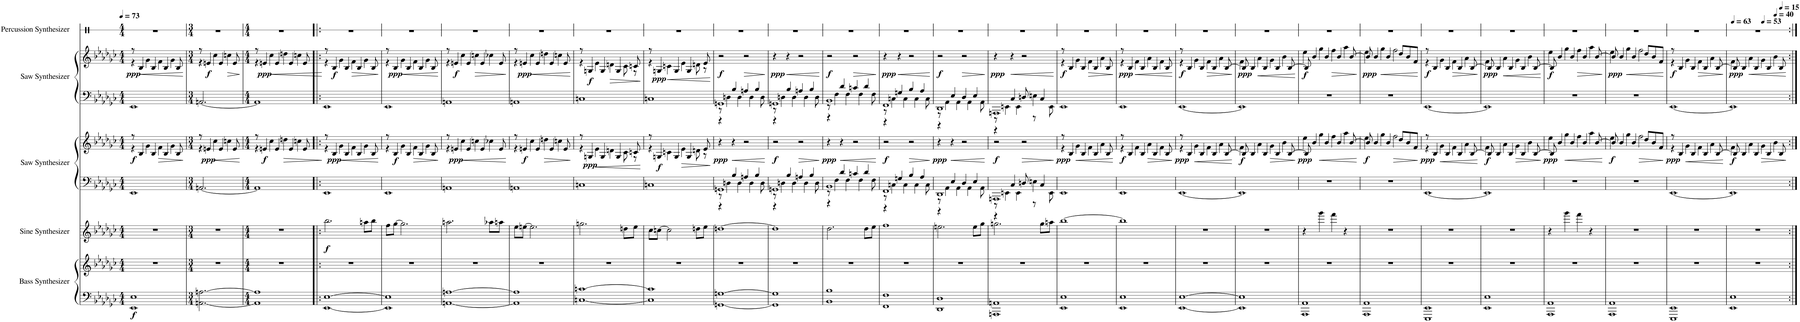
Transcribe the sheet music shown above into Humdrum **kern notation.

**kern	**kern	**dynam	**kern	**dynam	**kern	**kern	**dynam	**kern	**kern	**dynam	**kern
*part5	*part5	*part5	*part4	*part4	*part3	*part3	*part3	*part2	*part2	*part2	*part1
*staff8	*staff7	*staff7/8	*staff6	*staff6	*staff5	*staff4	*staff4/5	*staff3	*staff2	*staff2/3	*staff1
*I"Bass Synthesizer	*	*	*I"Sine Synthesizer	*	*I"Saw Synthesizer	*	*	*I"Saw Synthesizer	*	*	*I"Percussion Synthesizer
*I'Synth.	*	*	*I'Synth.	*	*I'Synth.	*	*	*I'Synth.	*	*	*I'Perc. Syn.
*	*	*	*	*	*	*	*	*	*	*	*stria1
*clefF4	*clefG2	*	*clefG2	*	*clefF4	*clefG2	*	*clefF4	*clefG2	*	*clefX
*k[b-e-a-d-g-c-]	*k[b-e-a-d-g-c-]	*	*k[b-e-a-d-g-c-]	*	*k[b-e-a-d-g-c-]	*k[b-e-a-d-g-c-]	*	*k[b-e-a-d-g-c-]	*k[b-e-a-d-g-c-]	*	*k[]
*M4/4	*M4/4	*	*M4/4	*	*M4/4	*M4/4	*	*M4/4	*M4/4	*	*M4/4
*MM73	*MM73	*	*MM73	*	*MM73	*MM73	*	*MM73	*MM73	*	*MM73
=1	=1	=1	=1	=1	=1	=1	=1	=1	=1	=1	=1
*	*	*	*	*	*	*^	*	*	*^	*	*
!	!	!LO:DY:b=2	!	!	!	!	!	!LO:DY:b	!	!	!	!LO:DY:b	!
1EE- 1E-	1r	f	1r	.	1EE-	8r	4r	f	1EE-	8r	4r	ppp	1r
!	!	!	!	!	!	!	!	!	!	!	!	!LO:HP:b	!
.	.	.	.	.	.	4B-/	.	.	.	4B-/	.	<	.
.	.	.	.	.	.	.	4g-\	.	.	.	4g-\	.	.
.	.	.	.	.	.	4B-/	.	.	.	4B-/	.	.	.
!	!	!	!	!	!	!	!	!LO:HP:b	!	!	!	!	!
.	.	.	.	.	.	.	4f\	>	.	.	4f\	.	.
.	.	.	.	.	.	4B-/	.	.	.	4B-/	.	.	.
.	.	.	.	.	.	.	4g-\	.	.	.	4g-\	.	.
.	.	.	.	.	.	8B-/	.	.	.	8B-/	.	.	.
*	*	*	*	*	*	*v	*v	*	*	*v	*v	*	*
.	.	.	.	.	.	.	.	.	.	[ [	.
=2	=2	=2	=2	=2	=2	=2	=2	=2	=2	=2	=2
*M3/4	*M3/4	*	*M3/4	*	*M3/4	*M3/4	*	*M3/4	*M3/4	*	*M3/4
*	*	*	*	*	*	*^	*	*	*^	*	*
[2.AAn\ [2.An\	2.r	.	2.r	.	[2.AAn/	8r	4r	.	[2.AAn/	8r	4r	.	2.r
!	!	!	!	!	!	!	!	!LO:DY:b	!	!	!	!LO:DY:b	!
.	.	.	.	.	.	4en/	.	ppp	.	4en/	.	f	.
!	!	!	!	!	!	!	!	!LO:HP:b	!	!	!	!	!
.	.	.	.	.	.	.	4cc-\	<	.	.	4cc-\	.	.
.	.	.	.	.	.	4e/	.	.	.	4e/	.	.	.
!	!	!	!	!	!	!	!	!	!	!	!	!LO:HP:b	!
.	.	.	.	.	.	.	4ccn\	.	.	.	4ccn\	>	.
.	.	.	.	.	.	8e/	.	.	.	8e/	.	.	.
*	*	*	*	*	*	*v	*v	*	*	*v	*v	*	*
.	.	.	.	.	.	.	]	.	.	.	.
=3	=3	=3	=3	=3	=3	=3	=3	=3	=3	=3	=3
*M4/4	*M4/4	*	*M4/4	*	*M4/4	*M4/4	*	*M4/4	*M4/4	*	*M4/4
*	*	*	*	*	*	*^	*	*	*^	*	*
1AA] 1A]	1r	.	1r	.	1AA]	8r	4r	.	1AA]	8r	4r	.	1r
!	!	!	!	!	!	!	!	!LO:DY:b	!	!	!	!LO:DY:b	!
.	.	.	.	.	.	4en/	.	f	.	4en/	.	ppp	.
!	!	!	!	!	!	!	!	!	!	!	!	!LO:HP:b	!
.	.	.	.	.	.	.	4cc-\	.	.	.	4cc-\	<	.
.	.	.	.	.	.	4e/	.	.	.	4e/	.	.	.
!	!	!	!	!	!	!	!	!LO:HP:b	!	!	!	!	!
.	.	.	.	.	.	.	4ddn\	>	.	.	4ddn\	.	.
.	.	.	.	.	.	4e/	.	.	.	4e/	.	.	.
.	.	.	.	.	.	.	4ccn\	.	.	.	4ccn\	.	.
.	.	.	.	.	.	8e/	.	.	.	8e/	.	.	.
*	*	*	*	*	*	*v	*v	*	*	*v	*v	*	*
.	.	.	.	.	.	.	[	.	.	]	.
=4!|:	=4!|:	=4!|:	=4!|:	=4!|:	=4!|:	=4!|:	=4!|:	=4!|:	=4!|:	=4!|:	=4!|:
*	*	*	*	*	*	*^	*	*	*^	*	*
!	!	!	!	!LO:DY:b	!	!	!	!	!	!	!	!	!
[1EE- [1E-	1r	.	2.bb-\	f	1EE-	8r	4r	.	1EE-	8r	4r	.	1r
!	!	!	!	!	!	!	!	!LO:DY:b	!	!	!	!LO:DY:b	!
.	.	.	.	.	.	4B-/	.	ppp	.	4B-/	.	f	.
!	!	!	!	!	!	!	!	!LO:HP:b	!	!	!	!	!
.	.	.	.	.	.	.	4g-\	<	.	.	4g-\	.	.
.	.	.	.	.	.	4B-/	.	.	.	4B-/	.	.	.
!	!	!	!	!	!	!	!	!	!	!	!	!LO:HP:b	!
.	.	.	.	.	.	.	4f\	.	.	.	4f\	>	.
.	.	.	.	.	.	4B-/	.	.	.	4B-/	.	.	.
.	.	.	8aan\L	.	.	.	4g-\	.	.	.	4g-\	.	.
.	.	.	8bb-\J	.	.	8B-/	.	.	.	8B-/	.	.	.
*	*	*	*	*	*	*v	*v	*	*	*v	*v	*	*
.	.	.	.	.	.	.	]	.	.	[	.
=5	=5	=5	=5	=5	=5	=5	=5	=5	=5	=5	=5
*	*	*	*	*	*	*^	*	*	*^	*	*
1EE-] 1E-]	1r	.	8ff\L	.	1EE-	8r	4r	.	1EE-	8r	4r	.	1r
!	!	!	!	!	!	!	!	!LO:DY:b	!	!	!	!LO:DY:b	!
.	.	.	[8gg-\J	.	.	4B-/	.	f	.	4B-/	.	ppp	.
!	!	!	!	!	!	!	!	!	!	!	!	!LO:HP:b	!
.	.	.	2.gg-\]	.	.	.	4g-\	.	.	.	4g-\	<	.
.	.	.	.	.	.	4B-/	.	.	.	4B-/	.	.	.
!	!	!	!	!	!	!	!	!LO:HP:b	!	!	!	!	!
.	.	.	.	.	.	.	4f\	>	.	.	4f\	.	.
.	.	.	.	.	.	4B-/	.	.	.	4B-/	.	.	.
.	.	.	.	.	.	.	4g-\	.	.	.	4g-\	.	.
.	.	.	.	.	.	8B-/	.	.	.	8B-/	.	.	.
*	*	*	*	*	*	*v	*v	*	*	*v	*v	*	*
.	.	.	.	.	.	.	[	.	.	]	.
=6	=6	=6	=6	=6	=6	=6	=6	=6	=6	=6	=6
*	*	*	*	*	*	*^	*	*	*^	*	*
[1AAn [1An	1r	.	2.aan\	.	1AAn	8r	4r	.	1AAn	8r	4r	.	1r
!	!	!	!	!	!	!	!	!LO:DY:b	!	!	!	!LO:DY:b	!
.	.	.	.	.	.	4en/	.	ppp	.	4en/	.	f	.
!	!	!	!	!	!	!	!	!LO:HP:b	!	!	!	!	!
.	.	.	.	.	.	.	4cc-\	<	.	.	4cc-\	.	.
.	.	.	.	.	.	4e/	.	.	.	4e/	.	.	.
!	!	!	!	!	!	!	!	!	!	!	!	!LO:HP:b	!
.	.	.	.	.	.	.	4ccn\	.	.	.	4ccn\	>	.
.	.	.	.	.	.	4e/	.	.	.	4e/	.	.	.
.	.	.	8aa-X\L	.	.	.	4cc-X\	.	.	.	4cc-X\	.	.
.	.	.	8aan\J	.	.	8e/	.	.	.	8e/	.	.	.
*	*	*	*	*	*	*v	*v	*	*	*v	*v	*	*
.	.	.	.	.	.	.	]	.	.	[	.
=7	=7	=7	=7	=7	=7	=7	=7	=7	=7	=7	=7
*	*	*	*	*	*	*^	*	*	*^	*	*
1AA] 1A]	1r	.	8ee-\L	.	1AAn	8r	4r	.	1AAn	8r	4r	.	1r
!	!	!	!	!	!	!	!	!LO:DY:b	!	!	!	!LO:DY:b	!
.	.	.	[8een\J	.	.	4en/	.	f	.	4en/	.	ppp	.
!	!	!	!	!	!	!	!	!	!	!	!	!LO:HP:b	!
.	.	.	2.ee\]	.	.	.	4cc-\	.	.	.	4cc-\	<	.
.	.	.	.	.	.	4e/	.	.	.	4e/	.	.	.
!	!	!	!	!	!	!	!	!LO:HP:b	!	!	!	!	!
.	.	.	.	.	.	.	4ddn\	>	.	.	4ddn\	.	.
.	.	.	.	.	.	4e/	.	.	.	4e/	.	.	.
.	.	.	.	.	.	.	4ccn\	.	.	.	4ccn\	.	.
.	.	.	.	.	.	8e/	.	.	.	8e/	.	.	.
*	*	*	*	*	*	*v	*v	*	*	*v	*v	*	*
.	.	.	.	.	.	.	[	.	.	]	.
=8	=8	=8	=8	=8	=8	=8	=8	=8	=8	=8	=8
*	*	*	*	*	*	*^	*	*	*^	*	*
[1Cn [1cn	1r	.	2.ggn\	.	1Cn	8r	4r	.	1Cn	8r	4r	.	1r
!	!	!	!	!	!	!	!	!LO:DY:b	!	!	!	!LO:DY:b	!
.	.	.	.	.	.	4Gn/	.	ppp	.	4Gn/	.	f	.
!	!	!	!	!	!	!	!	!LO:HP:b	!	!	!	!	!
.	.	.	.	.	.	.	4e-\	<	.	.	4e-\	.	.
.	.	.	.	.	.	4G/	.	.	.	4G/	.	.	.
!	!	!	!	!	!	!	!	!	!	!	!	!LO:HP:b	!
.	.	.	.	.	.	.	4dn\	.	.	.	4dn\	>	.
.	.	.	.	.	.	4G/	.	.	.	4G/	.	.	.
.	.	.	8ddn\L	.	.	.	8c-\	.	.	.	8c-\	.	.
.	.	.	8ee-\J	.	.	8cn/	8r	.	.	8cn/	8r	.	.
*	*	*	*	*	*	*v	*v	*	*	*v	*v	*	*
.	.	.	.	.	.	.	]	.	.	[	.
=9	=9	=9	=9	=9	=9	=9	=9	=9	=9	=9	=9
*	*	*	*	*	*	*^	*	*	*^	*	*
1C] 1c]	1r	.	8cc-\L	.	1Cn	8r	4r	.	1Cn	8r	4r	.	1r
!	!	!	!	!	!	!	!	!LO:DY:b	!	!	!	!LO:DY:b	!
.	.	.	[8ccn\J	.	.	4Gn/	.	f	.	4Gn/	.	ppp	.
!	!	!	!	!	!	!	!	!	!	!	!	!LO:HP:b	!
.	.	.	2cc\]	.	.	.	4cn\	.	.	.	4cn\	<	.
.	.	.	.	.	.	4G/	.	.	.	4G/	.	.	.
!	!	!	!	!	!	!	!	!LO:HP:b	!	!	!	!	!
.	.	.	.	.	.	.	4e-\	>	.	.	4e-\	.	.
.	.	.	.	.	.	4G/	.	.	.	4G/	.	.	.
.	.	.	8ddn\L	.	.	.	8dn\	.	.	.	8dn\	.	.
.	.	.	8ee-\J	.	.	8e-/	8r	.	.	8e-/	8r	.	.
*	*	*	*	*	*	*v	*v	*	*	*v	*v	*	*
.	.	.	.	.	.	.	[	.	.	]	.
=10	=10	=10	=10	=10	=10	=10	=10	=10	=10	=10	=10
*	*	*	*	*	*^	*	*	*^	*	*	*
*	*	*	*	*	*	*^	*	*	*	*^	*	*	*
!	!	!	!	!	!	!	!	!	!LO:DY:b	!	!	!	!	!LO:DY:b	!
[1GGn [1Gn	1r	.	[1ddn	.	1GGn	8r	4r	4r	ppp	1GGn	8r	4r	2r	f	1r
.	.	.	.	.	.	4Dn\	.	.	.	.	4Dn\	.	.	.	.
!	!	!	!	!	!	!	!	!	!LO:HP:b	!	!	!	!	!	!
.	.	.	.	.	.	.	4B-/	4r	<	.	.	4B-/	.	.	.
.	.	.	.	.	.	4D\	.	.	.	.	4D\	.	.	.	.
!	!	!	!	!	!	!	!	!	!	!	!	!	!	!LO:HP:b	!
.	.	.	.	.	.	.	4An/	2r	.	.	.	4An/	2r	>	.
.	.	.	.	.	.	4D\	.	.	.	.	4D\	.	.	.	.
.	.	.	.	.	.	.	4B-/	.	.	.	.	4B-/	.	.	.
.	.	.	.	.	.	8D\	.	.	.	.	8D\	.	.	.	.
*	*	*	*	*	*v	*v	*v	*	*	*v	*v	*v	*	*	*
.	.	.	.	.	.	.	]	.	.	[	.
=11	=11	=11	=11	=11	=11	=11	=11	=11	=11	=11	=11
*	*	*	*	*	*^	*	*	*^	*	*	*
*	*	*	*	*	*	*^	*	*	*	*^	*	*	*
!	!	!	!	!	!	!	!	!	!LO:DY:b	!	!	!	!	!LO:DY:b	!
1GG] 1G]	1r	.	1dd]	.	1GGn	8r	4r	2r	f	1GGn	8r	4r	4r	ppp	1r
.	.	.	.	.	.	4Dn\	.	.	.	.	4Dn\	.	.	.	.
!	!	!	!	!	!	!	!	!	!	!	!	!	!	!LO:HP:b	!
.	.	.	.	.	.	.	4B-/	.	.	.	.	4B-/	4r	<	.
.	.	.	.	.	.	4D\	.	.	.	.	4D\	.	.	.	.
!	!	!	!	!	!	!	!	!	!LO:HP:b	!	!	!	!	!	!
.	.	.	.	.	.	.	4An/	2r	>	.	.	4An/	2r	.	.
.	.	.	.	.	.	4D\	.	.	.	.	4D\	.	.	.	.
.	.	.	.	.	.	.	4B-/	.	.	.	.	4B-/	.	.	.
.	.	.	.	.	.	8D\	.	.	.	.	8D\	.	.	.	.
*	*	*	*	*	*v	*v	*v	*	*	*v	*v	*v	*	*	*
.	.	.	.	.	.	.	[	.	.	]	.
=12	=12	=12	=12	=12	=12	=12	=12	=12	=12	=12	=12
*	*	*	*	*	*^	*	*	*^	*	*	*
*	*	*	*	*	*	*^	*	*	*	*^	*	*	*
!	!	!	!	!	!	!	!	!	!LO:DY:b	!	!	!	!	!LO:DY:b	!
1BB- 1B-	1r	.	2.dd-\	.	1BB-	8r	4r	4r	ppp	1BB-	8r	4r	2r	f	1r
.	.	.	.	.	.	4F\	.	.	.	.	4F\	.	.	.	.
!	!	!	!	!	!	!	!	!	!LO:HP:b	!	!	!	!	!	!
.	.	.	.	.	.	.	4d-/	4r	<	.	.	4d-/	.	.	.
.	.	.	.	.	.	4F\	.	.	.	.	4F\	.	.	.	.
!	!	!	!	!	!	!	!	!	!	!	!	!	!	!LO:HP:b	!
.	.	.	.	.	.	.	4cn/	2r	.	.	.	4cn/	2r	>	.
.	.	.	.	.	.	4F\	.	.	.	.	4F\	.	.	.	.
.	.	.	8dd-\L	.	.	.	4d-/	.	.	.	.	4d-/	.	.	.
.	.	.	8ee-\J	.	.	8F\	.	.	.	.	8F\	.	.	.	.
*	*	*	*	*	*v	*v	*v	*	*	*v	*v	*v	*	*	*
.	.	.	.	.	.	.	]	.	.	[	.
=13	=13	=13	=13	=13	=13	=13	=13	=13	=13	=13	=13
*	*	*	*	*	*^	*	*	*^	*	*	*
*	*	*	*	*	*	*^	*	*	*	*^	*	*	*
!	!	!	!	!	!	!	!	!	!LO:DY:b	!	!	!	!	!LO:DY:b	!
1FF 1F	1r	.	1ff	.	1FF	8r	4r	2r	f	1FF	8r	4r	4r	ppp	1r
.	.	.	.	.	.	4Cn\	.	.	.	.	4Cn\	.	.	.	.
!	!	!	!	!	!	!	!	!	!	!	!	!	!	!LO:HP:b	!
.	.	.	.	.	.	.	4Gn/	.	.	.	.	4Gn/	4r	<	.
.	.	.	.	.	.	4C\	.	.	.	.	4C\	.	.	.	.
!	!	!	!	!	!	!	!	!	!LO:HP:b	!	!	!	!	!	!
.	.	.	.	.	.	.	4B-/	2r	>	.	.	4B-/	2r	.	.
.	.	.	.	.	.	4C\	.	.	.	.	4C\	.	.	.	.
.	.	.	.	.	.	.	4A-/	.	.	.	.	4A-/	.	.	.
.	.	.	.	.	.	8C\	.	.	.	.	8C\	.	.	.	.
*	*	*	*	*	*v	*v	*v	*	*	*v	*v	*v	*	*	*
.	.	.	.	.	.	.	[	.	.	]	.
=14	=14	=14	=14	=14	=14	=14	=14	=14	=14	=14	=14
*	*	*	*	*	*^	*	*	*^	*	*	*
*	*	*	*	*	*	*^	*	*	*	*^	*	*	*
!	!	!	!	!	!	!	!	!	!LO:DY:b	!	!	!	!	!LO:DY:b	!
1DD- 1D-	1r	.	2.een\	.	1DD-	8r	4r	4r	ppp	1DD-	8r	4r	2r	f	1r
.	.	.	.	.	.	4AA-\	.	.	.	.	4AA-\	.	.	.	.
!	!	!	!	!	!	!	!	!	!LO:HP:b	!	!	!	!	!	!
.	.	.	.	.	.	.	4E-/	4r	<	.	.	4E-/	.	.	.
.	.	.	.	.	.	4AA-\	.	.	.	.	4AA-\	.	.	.	.
!	!	!	!	!	!	!	!	!	!	!	!	!	!	!LO:HP:b	!
.	.	.	.	.	.	.	4D-/	2r	.	.	.	4D-/	2r	>	.
.	.	.	.	.	.	4AA-\	.	.	.	.	4AA-\	.	.	.	.
.	.	.	8ee\L	.	.	.	4E-/	.	.	.	.	4E-/	.	.	.
.	.	.	8gg-\J	.	.	8AA-\	.	.	.	.	8AA-\	.	.	.	.
*	*	*	*	*	*v	*v	*v	*	*	*v	*v	*v	*	*	*
.	.	.	.	.	.	.	]	.	.	[	.
=15	=15	=15	=15	=15	=15	=15	=15	=15	=15	=15	=15
*	*	*	*	*	*^	*	*	*^	*	*	*
*	*	*	*	*	*	*^	*	*	*	*^	*	*	*
!	!	!	!	!	!	!	!	!	!LO:DY:b	!	!	!	!	!LO:DY:b	!
1AAAn 1AAn	1r	.	2.ggn\	.	1AAAn	8r	4r	2r	f	1AAAn	8r	4r	4r	ppp	1r
.	.	.	.	.	.	4EEn\	.	.	.	.	4EEn\	.	.	.	.
!	!	!	!	!	!	!	!	!	!	!	!	!	!	!LO:HP:b	!
.	.	.	.	.	.	.	4C-/	.	.	.	.	4C-/	4r	<	.
.	.	.	.	.	.	4EE\	.	.	.	.	4EE\	.	.	.	.
!	!	!	!	!	!	!	!	!	!LO:HP:b	!	!	!	!	!	!
.	.	.	.	.	.	.	8Dn/	2r	>	.	.	8Dn/	2r	.	.
.	.	.	.	.	.	4En\	8r	.	.	.	4En\	8r	.	.	.
.	.	.	8gg\L	.	.	.	4C-/	.	.	.	.	4C-/	.	.	.
.	.	.	8aan\J	.	.	8EE\	.	.	.	.	8EE\	.	.	.	.
*	*	*	*	*	*v	*v	*v	*	*	*v	*v	*v	*	*	*
.	.	.	.	.	.	.	[	.	.	]	.
=16	=16	=16	=16	=16	=16	=16	=16	=16	=16	=16	=16
*	*	*	*	*	*	*^	*	*	*^	*	*
!	!	!	!	!	!	!	!	!LO:DY:b	!	!	!	!LO:DY:b	!
1EE- 1E-	1r	.	[1bb-	.	1EE-	8r	4r	ppp	1EE-	8r	4r	f	1r
.	.	.	.	.	.	4B-/	.	.	.	4B-/	.	.	.
!	!	!	!	!	!	!	!	!LO:HP:b	!	!	!	!	!
.	.	.	.	.	.	.	4g-\	<	.	.	4g-\	.	.
.	.	.	.	.	.	4B-/	.	.	.	4B-/	.	.	.
!	!	!	!	!	!	!	!	!	!	!	!	!LO:HP:b	!
.	.	.	.	.	.	.	4f\	.	.	.	4f\	>	.
.	.	.	.	.	.	4B-/	.	.	.	4B-/	.	.	.
.	.	.	.	.	.	.	4a-\	.	.	.	4a-\	.	.
.	.	.	.	.	.	8B-/	.	.	.	8B-/	.	.	.
*	*	*	*	*	*	*v	*v	*	*	*v	*v	*	*
.	.	.	.	.	.	.	]	.	.	[	.
=17	=17	=17	=17	=17	=17	=17	=17	=17	=17	=17	=17
*	*	*	*	*	*	*^	*	*	*^	*	*
!	!	!	!	!	!	!	!	!LO:DY:b	!	!	!	!LO:DY:b	!
1EE- 1E-	1r	.	1bb-]	.	1EE-	8r	4r	f	1EE-	8r	4r	ppp	1r
.	.	.	.	.	.	4B-/	.	.	.	4B-/	.	.	.
!	!	!	!	!	!	!	!	!	!	!	!	!LO:HP:b	!
.	.	.	.	.	.	.	4f\	.	.	.	4f\	<	.
.	.	.	.	.	.	4B-/	.	.	.	4B-/	.	.	.
!	!	!	!	!	!	!	!	!LO:HP:b	!	!	!	!	!
.	.	.	.	.	.	.	4a-\	>	.	.	4a-\	.	.
.	.	.	.	.	.	4B-/	.	.	.	4B-/	.	.	.
.	.	.	.	.	.	.	4f\	.	.	.	4f\	.	.
.	.	.	.	.	.	8B-/	.	.	.	8B-/	.	.	.
*	*	*	*	*	*	*v	*v	*	*	*v	*v	*	*
.	.	.	.	.	.	.	[	.	.	]	.
=18	=18	=18	=18	=18	=18	=18	=18	=18	=18	=18	=18
*	*	*	*	*	*	*^	*	*	*^	*	*
!	!	!	!	!	!	!	!	!LO:DY:b	!	!	!	!LO:DY:b	!
[1EE- [1E-	1r	.	1r	.	[1EE-	8r	4r	ppp	[1EE-	8r	4r	f	1r
.	.	.	.	.	.	4B-/	.	.	.	4B-/	.	.	.
!	!	!	!	!	!	!	!	!LO:HP:b	!	!	!	!	!
.	.	.	.	.	.	.	4g-\	<	.	.	4g-\	.	.
.	.	.	.	.	.	4B-/	.	.	.	4B-/	.	.	.
!	!	!	!	!	!	!	!	!	!	!	!	!LO:HP:b	!
.	.	.	.	.	.	.	4f\	.	.	.	4f\	>	.
.	.	.	.	.	.	4B-/	.	.	.	4B-/	.	.	.
.	.	.	.	.	.	.	4a-\	.	.	.	4a-\	.	.
.	.	.	.	.	.	[8B-/	.	.	.	[8B-/	.	.	.
*	*	*	*	*	*	*v	*v	*	*	*v	*v	*	*
.	.	.	.	.	.	.	]	.	.	[	.
=19	=19	=19	=19	=19	=19	=19	=19	=19	=19	=19	=19
*	*	*	*	*	*	*^	*	*	*^	*	*
!	!	!	!	!	!	!	!	!LO:DY:b	!	!	!	!LO:DY:b	!
1EE-] 1E-]	1r	.	1r	.	1EE-]	8B-/]	4f\	f	1EE-]	8B-/]	4f\	ppp	1r
.	.	.	.	.	.	4B-/	.	.	.	4B-/	.	.	.
!	!	!	!	!	!	!	!	!	!	!	!	!LO:HP:b	!
.	.	.	.	.	.	.	4a-\	.	.	.	4a-\	<	.
.	.	.	.	.	.	4B-/	.	.	.	4B-/	.	.	.
!	!	!	!	!	!	!	!	!LO:HP:b	!	!	!	!	!
.	.	.	.	.	.	.	4g-\	>	.	.	4g-\	.	.
.	.	.	.	.	.	4B-/	.	.	.	4B-/	.	.	.
.	.	.	.	.	.	.	4b-\	.	.	.	4b-\	.	.
.	.	.	.	.	.	[8B-/	.	.	.	[8B-/	.	.	.
*	*	*	*	*	*	*v	*v	*	*	*v	*v	*	*
.	.	.	.	.	.	.	[	.	.	]	.
=20	=20	=20	=20	=20	=20	=20	=20	=20	=20	=20	=20
*	*	*	*	*	*	*^	*	*	*^	*	*
!	!	!	!	!	!	!	!	!LO:DY:b	!	!	!	!LO:DY:b	!
1AAA- 1AA-	1r	.	4r	.	1r	8B-/]	4ee-\	ppp	1r	8B-/]	4ee-\	f	1r
.	.	.	.	.	.	4b-/	.	.	.	4b-/	.	.	.
!	!	!	!	!	!	!	!	!LO:HP:b	!	!	!	!	!
.	.	.	4ggg-\	.	.	.	4gg-\	<	.	.	4gg-\	.	.
.	.	.	.	.	.	4b-/	.	.	.	4b-/	.	.	.
!	!	!	!	!	!	!	!	!	!	!	!	!LO:HP:b	!
.	.	.	4fff\	.	.	.	4ff\	.	.	.	4ff\	>	.
.	.	.	.	.	.	4b-/	.	.	.	4b-/	.	.	.
.	.	.	4r	.	.	.	4aa-\	.	.	.	4aa-\	.	.
.	.	.	.	.	.	[8b-/	.	.	.	[8b-/	.	.	.
*	*	*	*	*	*	*v	*v	*	*	*v	*v	*	*
.	.	.	.	.	.	.	]	.	.	[	.
=21	=21	=21	=21	=21	=21	=21	=21	=21	=21	=21	=21
*	*	*	*	*	*	*^	*	*	*^	*	*
!	!	!	!	!	!	!	!	!LO:DY:b	!	!	!	!LO:DY:b	!
1AAA- 1AA-	1r	.	1r	.	1r	8b-/]	4ee-\	f	1r	8b-/]	4ee-\	ppp	1r
.	.	.	.	.	.	4b-/	.	.	.	4b-/	.	.	.
!	!	!	!	!	!	!	!	!	!	!	!	!LO:HP:b	!
.	.	.	.	.	.	.	4gg-\	.	.	.	4gg-\	<	.
.	.	.	.	.	.	4b-/	.	.	.	4b-/	.	.	.
!	!	!	!	!	!	!	!	!LO:HP:b	!	!	!	!	!
.	.	.	.	.	.	.	2ff\	>	.	.	2ff\	.	.
.	.	.	.	.	.	8dd-/L	.	.	.	8dd-/L	.	.	.
.	.	.	.	.	.	8b-/	.	.	.	8b-/	.	.	.
.	.	.	.	.	.	8f/J	.	.	.	8f/J	.	.	.
*	*	*	*	*	*	*v	*v	*	*	*v	*v	*	*
.	.	.	.	.	.	.	[	.	.	]	.
=22	=22	=22	=22	=22	=22	=22	=22	=22	=22	=22	=22
*	*	*	*	*	*	*^	*	*	*^	*	*
!	!	!	!	!	!	!	!	!LO:DY:b	!	!	!	!LO:DY:b	!
1EEE- 1EE-	1r	.	1r	.	[1EE-	8r	4r	ppp	[1EE-	8r	4r	f	1r
.	.	.	.	.	.	4B-/	.	.	.	4B-/	.	.	.
!	!	!	!	!	!	!	!	!LO:HP:b	!	!	!	!	!
.	.	.	.	.	.	.	4g-\	<	.	.	4g-\	.	.
.	.	.	.	.	.	4B-/	.	.	.	4B-/	.	.	.
!	!	!	!	!	!	!	!	!	!	!	!	!LO:HP:b	!
.	.	.	.	.	.	.	4f\	.	.	.	4f\	>	.
.	.	.	.	.	.	4B-/	.	.	.	4B-/	.	.	.
.	.	.	.	.	.	.	4a-\	.	.	.	4a-\	.	.
.	.	.	.	.	.	[8B-/	.	.	.	[8B-/	.	.	.
*	*	*	*	*	*	*v	*v	*	*	*v	*v	*	*
.	.	.	.	.	.	.	]	.	.	[	.
=23	=23	=23	=23	=23	=23	=23	=23	=23	=23	=23	=23
*	*	*	*	*	*	*^	*	*	*^	*	*
!	!	!	!	!	!	!	!	!LO:DY:b	!	!	!	!LO:DY:b	!
1EE- 1E-	1r	.	1r	.	1EE-]	8B-/]	4f\	f	1EE-]	8B-/]	4f\	ppp	1r
.	.	.	.	.	.	4B-/	.	.	.	4B-/	.	.	.
!	!	!	!	!	!	!	!	!	!	!	!	!LO:HP:b	!
.	.	.	.	.	.	.	4a-\	.	.	.	4a-\	<	.
.	.	.	.	.	.	4B-/	.	.	.	4B-/	.	.	.
!	!	!	!	!	!	!	!	!LO:HP:b	!	!	!	!	!
.	.	.	.	.	.	.	4g-\	>	.	.	4g-\	.	.
.	.	.	.	.	.	4B-/	.	.	.	4B-/	.	.	.
.	.	.	.	.	.	.	4b-\	.	.	.	4b-\	.	.
.	.	.	.	.	.	[8B-/	.	.	.	[8B-/	.	.	.
*	*	*	*	*	*	*v	*v	*	*	*v	*v	*	*
.	.	.	.	.	.	.	[	.	.	]	.
=24	=24	=24	=24	=24	=24	=24	=24	=24	=24	=24	=24
*	*	*	*	*	*	*^	*	*	*^	*	*
!	!	!	!	!	!	!	!	!LO:DY:b	!	!	!	!LO:DY:b	!
1AAA- 1AA-	1r	.	4r	.	1r	8B-/]	4ee-\	ppp	1r	8B-/]	4ee-\	f	1r
.	.	.	.	.	.	4b-/	.	.	.	4b-/	.	.	.
!	!	!	!	!	!	!	!	!LO:HP:b	!	!	!	!	!
.	.	.	4ggg-\	.	.	.	4gg-\	<	.	.	4gg-\	.	.
.	.	.	.	.	.	4b-/	.	.	.	4b-/	.	.	.
!	!	!	!	!	!	!	!	!	!	!	!	!LO:HP:b	!
.	.	.	4fff\	.	.	.	4ff\	.	.	.	4ff\	>	.
.	.	.	.	.	.	4b-/	.	.	.	4b-/	.	.	.
.	.	.	4r	.	.	.	4aa-\	.	.	.	4aa-\	.	.
.	.	.	.	.	.	[8b-/	.	.	.	[8b-/	.	.	.
*	*	*	*	*	*	*v	*v	*	*	*v	*v	*	*
.	.	.	.	.	.	.	]	.	.	[	.
=25	=25	=25	=25	=25	=25	=25	=25	=25	=25	=25	=25
*	*	*	*	*	*	*^	*	*	*^	*	*
!	!	!	!	!	!	!	!	!LO:DY:b	!	!	!	!LO:DY:b	!
1AAA- 1AA-	1r	.	1r	.	1r	8b-/]	4ee-\	f	1r	8b-/]	4ee-\	ppp	1r
.	.	.	.	.	.	4b-/	.	.	.	4b-/	.	.	.
!	!	!	!	!	!	!	!	!	!	!	!	!LO:HP:b	!
.	.	.	.	.	.	.	4gg-\	.	.	.	4gg-\	<	.
.	.	.	.	.	.	4b-/	.	.	.	4b-/	.	.	.
!	!	!	!	!	!	!	!	!LO:HP:b	!	!	!	!	!
.	.	.	.	.	.	.	2ff\	>	.	.	2ff\	.	.
.	.	.	.	.	.	8dd-/L	.	.	.	8dd-/L	.	.	.
.	.	.	.	.	.	8b-/	.	.	.	8b-/	.	.	.
.	.	.	.	.	.	8f/J	.	.	.	8f/J	.	.	.
*	*	*	*	*	*	*v	*v	*	*	*v	*v	*	*
.	.	.	.	.	.	.	[	.	.	]	.
=26	=26	=26	=26	=26	=26	=26	=26	=26	=26	=26	=26
*	*	*	*	*	*	*^	*	*	*^	*	*
!	!	!	!	!	!	!	!	!LO:DY:b	!	!	!	!LO:DY:b	!
1EEE- 1EE-	1r	.	1r	.	[1EE-	8r	4r	ppp	[1EE-	8r	4r	f	1r
.	.	.	.	.	.	4B-/	.	.	.	4B-/	.	.	.
!	!	!	!	!	!	!	!	!LO:HP:b	!	!	!	!	!
.	.	.	.	.	.	.	4g-\	<	.	.	4g-\	.	.
.	.	.	.	.	.	4B-/	.	.	.	4B-/	.	.	.
!	!	!	!	!	!	!	!	!	!	!	!	!LO:HP:b	!
.	.	.	.	.	.	.	4f\	.	.	.	4f\	>	.
.	.	.	.	.	.	4B-/	.	.	.	4B-/	.	.	.
.	.	.	.	.	.	.	4a-\	.	.	.	4a-\	.	.
.	.	.	.	.	.	[8B-/	.	.	.	[8B-/	.	.	.
*	*	*	*	*	*	*v	*v	*	*	*v	*v	*	*
.	.	.	.	.	.	.	]	.	.	[	.
=27	=27	=27	=27	=27	=27	=27	=27	=27	=27	=27	=27
*	*	*	*	*	*	*	*	*	*	*	*MM63
*	*	*	*	*	*	*^	*	*	*^	*	*
!	!	!	!	!	!	!	!	!LO:DY:b	!	!	!	!LO:DY:b	!
*	*	*	*	*	*	*	*	*	*	*	*	*	*^
*	*	*	*	*	*	*	*	*	*	*	*	*	*	*^
*	*	*	*	*	*	*	*	*	*	*	*	*	*	*	*^
1EE- 1E-	1r	.	1r	.	1EE-]	8B-/]	4f\	f	1EE-]	8B-/]	4f\	ppp	1r	2ryy	2.ryy	2..ryy
.	.	.	.	.	.	4B-/	.	.	.	4B-/	.	.	.	.	.	.
!	!	!	!	!	!	!	!	!	!	!	!	!LO:HP:b	!	!	!	!
.	.	.	.	.	.	.	4a-\	.	.	.	4a-\	<	.	.	.	.
.	.	.	.	.	.	4B-/	.	.	.	4B-/	.	.	.	.	.	.
*	*	*	*	*	*	*	*	*	*	*	*	*	*MM53	*	*	*
.	.	.	.	.	.	.	4g-\	.	.	.	4g-\	.	.	2ryy	.	.
.	.	.	.	.	.	4B-/	.	.	.	4B-/	.	.	.	.	.	.
*	*	*	*	*	*	*	*	*	*	*	*	*	*MM40	*	*	*
.	.	.	.	.	.	.	4b-\	.	.	.	4b-\	.	.	.	4ryy	.
*	*	*	*	*	*	*	*	*	*	*	*	*	*MM15	*	*	*
.	.	.	.	.	.	8B-/	.	.	.	8B-/	.	.	.	.	.	8ryy
*	*	*	*	*	*	*v	*v	*	*	*v	*v	*	*	*	*	*
.	.	.	.	.	.	.	[	.	.	]	.	.	.	.
*	*	*	*	*	*	*	*	*	*	*	*v	*v	*v	*v
=:|!	=:|!	=:|!	=:|!	=:|!	=:|!	=:|!	=:|!	=:|!	=:|!	=:|!	=:|!
*-	*-	*-	*-	*-	*-	*-	*-	*-	*-	*-	*-
